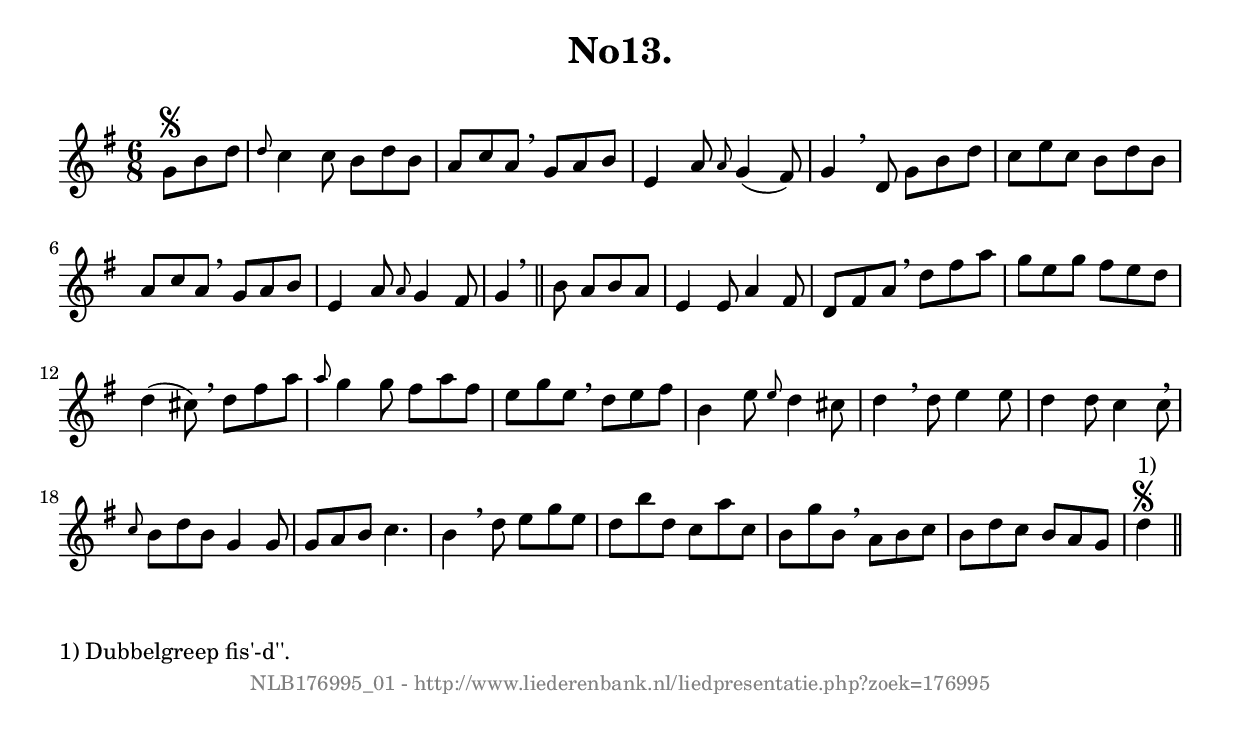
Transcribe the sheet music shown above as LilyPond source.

%
% produced by wce2krn 1.64 (7 June 2014)
%
\version"2.16"
#(append! paper-alist '(("long" . (cons (* 210 mm) (* 2000 mm)))))
#(set-default-paper-size "long")
sb = {\breathe}
mBreak = {\breathe }
bBreak = {\breathe }
x = {\once\override NoteHead #'style = #'cross }
gl=\glissando
itime={\override Staff.TimeSignature #'stencil = ##f }
ficta = {\once\set suggestAccidentals = ##t}
fine = {\once\override Score.RehearsalMark #'self-alignment-X = #1 \mark \markup {\italic{Fine}}}
dc = {\once\override Score.RehearsalMark #'self-alignment-X = #1 \mark \markup {\italic{D.C.}}}
dcf = {\once\override Score.RehearsalMark #'self-alignment-X = #1 \mark \markup {\italic{D.C. al Fine}}}
dcc = {\once\override Score.RehearsalMark #'self-alignment-X = #1 \mark \markup {\italic{D.C. al Coda}}}
ds = {\once\override Score.RehearsalMark #'self-alignment-X = #1 \mark \markup {\italic{D.S.}}}
dsf = {\once\override Score.RehearsalMark #'self-alignment-X = #1 \mark \markup {\italic{D.S. al Fine}}}
dsc = {\once\override Score.RehearsalMark #'self-alignment-X = #1 \mark \markup {\italic{D.S. al Coda}}}
pv = {\set Score.repeatCommands = #'((volta "1"))}
sv = {\set Score.repeatCommands = #'((volta "2"))}
tv = {\set Score.repeatCommands = #'((volta "3"))}
qv = {\set Score.repeatCommands = #'((volta "4"))}
xv = {\set Score.repeatCommands = #'((volta #f))}
\header{ tagline = ""
title = "No13."
}
\score {{
\key g \major
\relative g'
{
\set melismaBusyProperties = #'()
\partial 32*12
\time 6/8
\tempo 4=120
\override Score.MetronomeMark #'transparent = ##t
\override Score.RehearsalMark #'break-visibility = #(vector #t #t #f)
g8\segno b d \grace{d8} c4 c8 b d b a c a \sb g a b e,4 a8 \grace{a8} g4( fis8) g4 \mBreak
d8 g b d c e c b d b a c a \sb g a b e,4 a8 \grace{a8} g4 fis8 g4 \bar "||" \bBreak
b8 a b a e4 e8 a4 fis8 d fis a \sb d fis a g e g fis e d d4( cis8) \mBreak
d8 fis a \grace{a8} g4 g8 fis a fis e g e \sb d e fis b,4 e8 \grace{e8} d4 cis8 d4 \mBreak
d8 e4 e8 d4 d8 c4 c8 \sb \grace{c8} b d b g4 g8 g a b c4. b4 \mBreak
d8 e g e d b' d, c a' c, b g' b, \sb a b c b d c b a g d'4\segno ^"1)" \bar "||"
 }}
 \midi { }
 \layout {
            indent = 0.0\cm
}
}
\markup { \wordwrap-string #" 
1) Dubbelgreep fis'-d''.
"}
\markup { \vspace #0 } \markup { \with-color #grey \fill-line { \center-column { \smaller "NLB176995_01 - http://www.liederenbank.nl/liedpresentatie.php?zoek=176995" } } }
